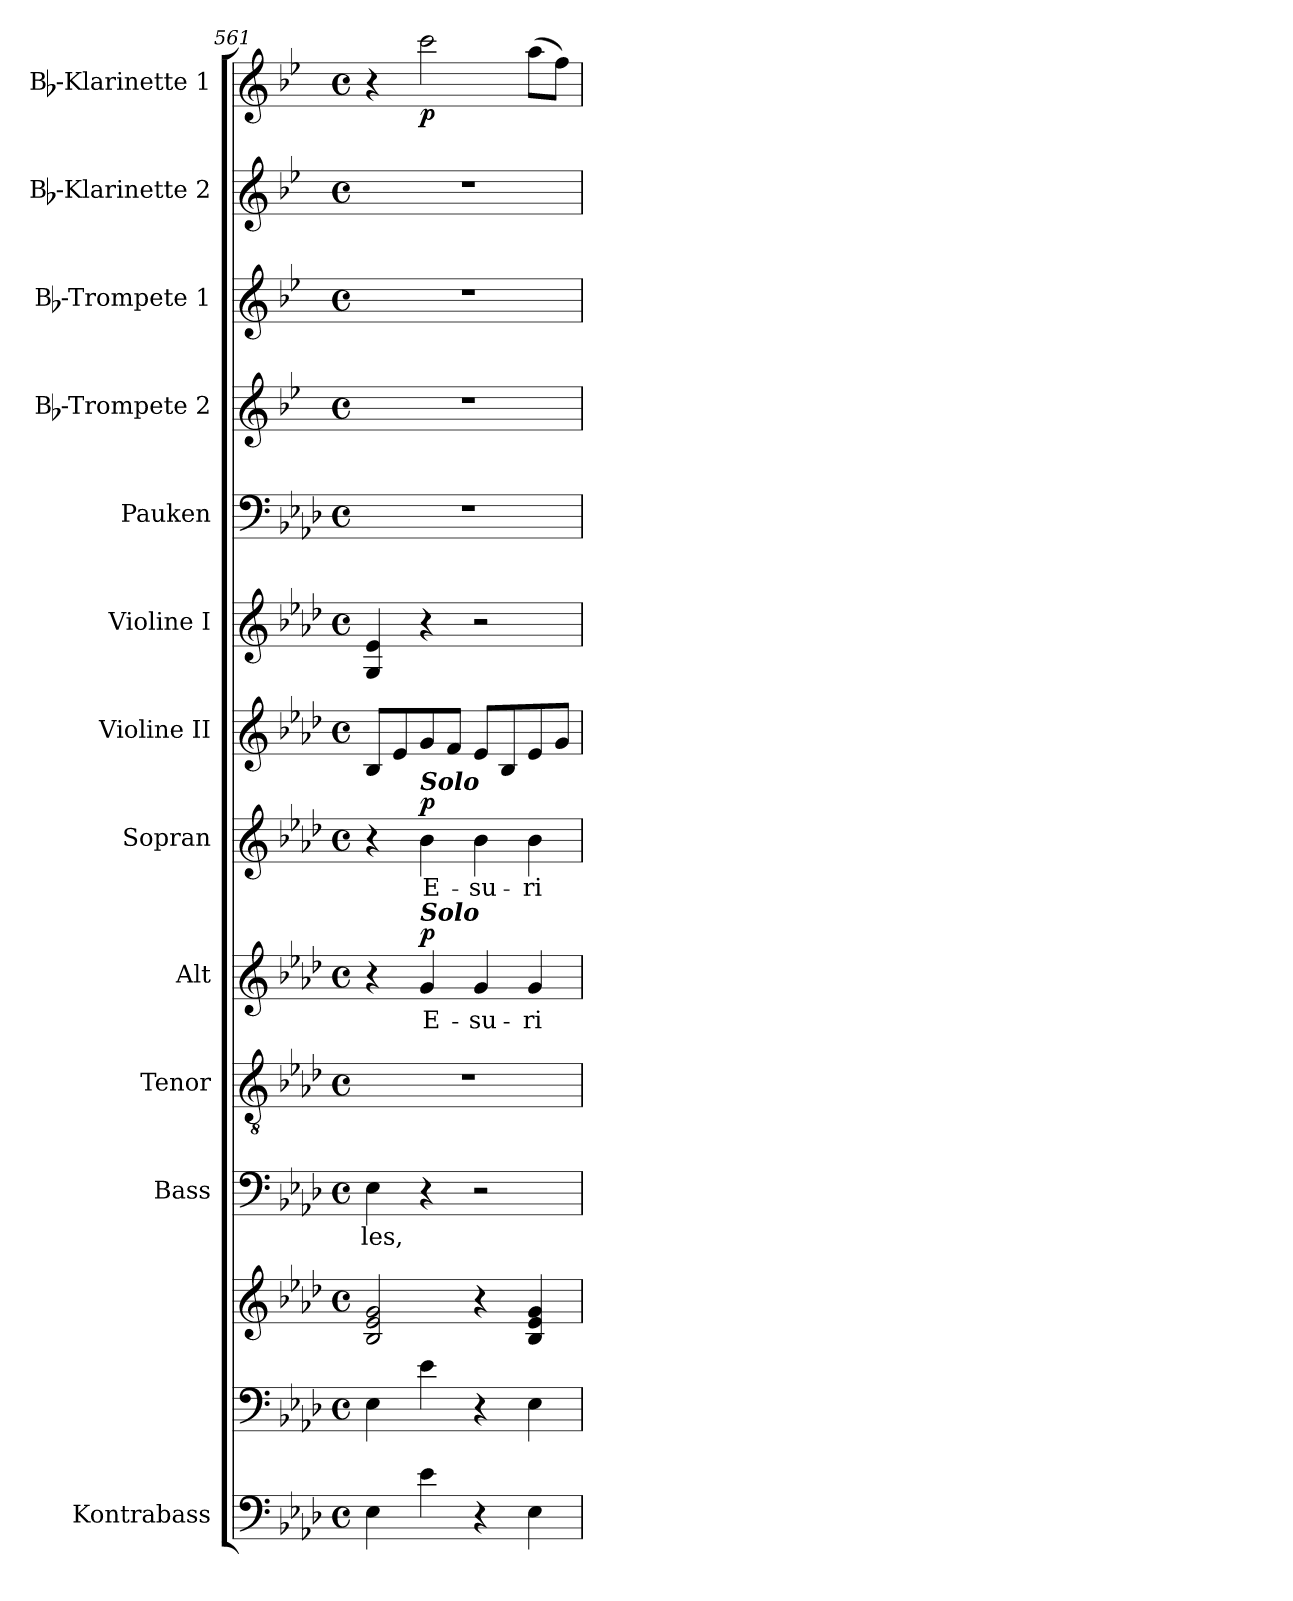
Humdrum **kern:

**kern	**kern	**kern	**kern	**text	**kern	**kern	**text	**dynam	**kern	**text	**dynam	**kern	**kern	**kern	**kern	**kern	**kern	**kern	**dynam
*part13	*part12	*part12	*part11	*part11	*part10	*part9	*part9	*part9	*part8	*part8	*part8	*part7	*part6	*part5	*part4	*part3	*part2	*part1	*part1
*staff14	*staff13	*staff12	*staff11	*staff11	*staff10	*staff9	*staff9	*staff9	*staff8	*staff8	*staff8	*staff7	*staff6	*staff5	*staff4	*staff3	*staff2	*staff1	*staff1
*I"Kontrabass	*	*	*I"Bass	*	*I"Tenor	*I"Alt	*	*	*I"Sopran	*	*	*I"Violine II	*I"Violine I	*I"Pauken	*I"Bb-Trompete 2	*I"Bb-Trompete 1	*I"Bb-Klarinette 2	*I"Bb-Klarinette 1	*
*I'Kb.	*	*	*I'B.	*	*I'T.	*I'A.	*	*	*I'S.	*	*	*I'Vl. II	*I'Vl. I	*I'Pk.	*I'Bb Trp. 2	*I'Bb Trp. 1	*I'Bb Kl. 2	*I'Bb Kl. 1	*
*clefF4	*clefF4	*clefG2	*clefF4	*	*clefGv2	*clefG2	*	*	*clefG2	*	*	*clefG2	*clefG2	*clefF4	*clefG2	*clefG2	*clefG2	*clefG2	*
*ITrd7c12	*	*	*	*	*	*	*	*	*	*	*	*	*	*	*ITrd1c2	*ITrd1c2	*ITrd1c2	*ITrd1c2	*
*k[b-e-a-d-]	*k[b-e-a-d-]	*k[b-e-a-d-]	*k[b-e-a-d-]	*	*k[b-e-a-d-]	*k[b-e-a-d-]	*	*	*k[b-e-a-d-]	*	*	*k[b-e-a-d-]	*k[b-e-a-d-]	*k[b-e-a-d-]	*k[b-e-a-d-]	*k[b-e-a-d-]	*k[b-e-a-d-]	*k[b-e-a-d-]	*
*A-:	*A-:	*A-:	*A-:	*	*A-:	*A-:	*	*	*A-:	*	*	*A-:	*A-:	*A-:	*A-:	*A-:	*A-:	*A-:	*
*M4/4	*M4/4	*M4/4	*M4/4	*	*M4/4	*M4/4	*	*	*M4/4	*	*	*M4/4	*M4/4	*M4/4	*M4/4	*M4/4	*M4/4	*M4/4	*
*met(c)	*met(c)	*met(c)	*met(c)	*	*met(c)	*met(c)	*	*	*met(c)	*	*	*met(c)	*met(c)	*met(c)	*met(c)	*met(c)	*met(c)	*met(c)	*
=561	=561	=561	=561	=561	=561	=561	=561	=561	=561	=561	=561	=561	=561	=561	=561	=561	=561	=561	=561
!	!	!	!	!LO:LY:b	!	!	!	!	!	!	!	!	!	!	!	!	!	!	!
4EE-\	4E-\	2B-/ 2e-/ 2g/	4E-\	-les,	1r	4r	.	.	4r	.	.	8B-/L	4G/ 4e-/	1r	1r	1r	1r	4r	.
.	.	.	.	.	.	.	.	.	.	.	.	8e-/	.	.	.	.	.	.	.
!	!	!	!	!	!	!	!	!	!LO:TX:a:Bi:t=Solo	!	!	!	!	!	!	!	!	!	!
!	!	!	!	!	!	!LO:TX:a:Bi:t=Solo	!	!	!	!	!	!	!	!	!	!	!	!	!
!	!	!	!	!	!	!	!LO:LY:b	!LO:DY:a	!	!LO:LY:b	!LO:DY:a	!	!	!	!	!	!	!	!LO:DY:b
4E-\	4e-\	.	4r	.	.	4g/	E-	p	4b-\	E-	p	8g/	4r	.	.	.	.	2bb-\	p
.	.	.	.	.	.	.	.	.	.	.	.	8f/J	.	.	.	.	.	.	.
!	!	!	!	!	!	!	!LO:LY:b	!	!	!LO:LY:b	!	!	!	!	!	!	!	!	!
4r	4r	4r	2r	.	.	4g/	-su-	.	4b-\	-su-	.	8e-/L	2r	.	.	.	.	.	.
.	.	.	.	.	.	.	.	.	.	.	.	8B-/	.	.	.	.	.	.	.
!	!	!	!	!	!	!	!LO:LY:b	!	!	!LO:LY:b	!	!	!	!	!	!	!	!	!
4EE-\	4E-\	4B-/ 4e-/ 4g/	.	.	.	4g/	-ri-	.	4b-\	-ri-	.	8e-/	.	.	.	.	.	(>8gg\L	.
.	.	.	.	.	.	.	.	.	.	.	.	8g/J	.	.	.	.	.	8ee-\J)	.
=	=	=	=	=	=	=	=	=	=	=	=	=	=	=	=	=	=	=	=
*-	*-	*-	*-	*-	*-	*-	*-	*-	*-	*-	*-	*-	*-	*-	*-	*-	*-	*-	*-
